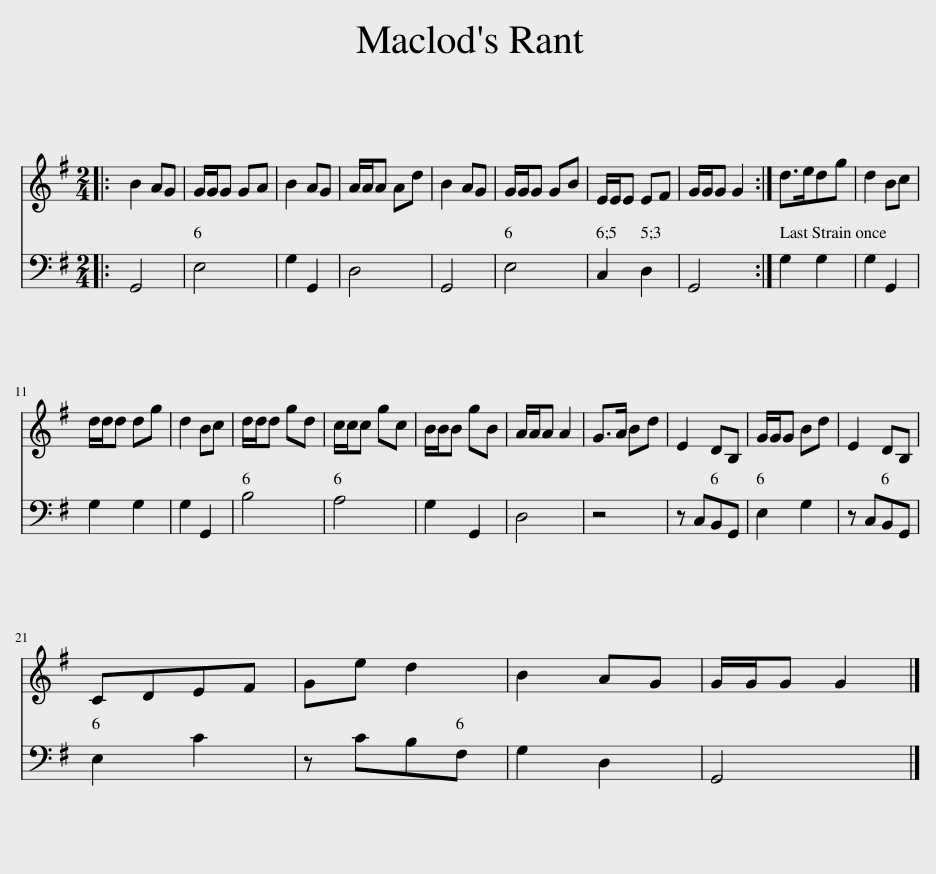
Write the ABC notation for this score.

X:1
%%score 1 2
L:1/8
M:2/4
I:linebreak $
K:G
V:1 treble
V:2 bass
V:1
|: B2 AG | G/G/G GA | B2 AG | A/A/A Ad | B2 AG | %5
 G/G/G GB | E/E/E EF | G/G/G G2 :| d>edg | d2 Bc |$ %10
 d/d/d dg | d2 Bc | d/d/d gd | c/c/c gc | B/B/B gB | %15
 A/A/A A2 | G>A Bd | E2 DB, | G/G/G Bd | E2 DB, |$ %20
 CDEF | Ge d2 | B2 AG | G/G/G G2 |] %24
V:2
|: G,,4 | E,4 | G,2 G,,2 | D,4 | G,,4 | %5
 E,4 | C,2 D,2 | G,,4 :| G,2 G,2 | G,2 G,,2 |$ %10
 G,2 G,2 | G,2 G,,2 | B,4 | A,4 | G,2 G,,2 | %15
 D,4 | z4 | z C,B,,G,, | E,2 G,2 | z C,B,,G,, |$ %20
 E,2 C2 | z CB,F, | G,2 D,2 | G,,4 |] %24
